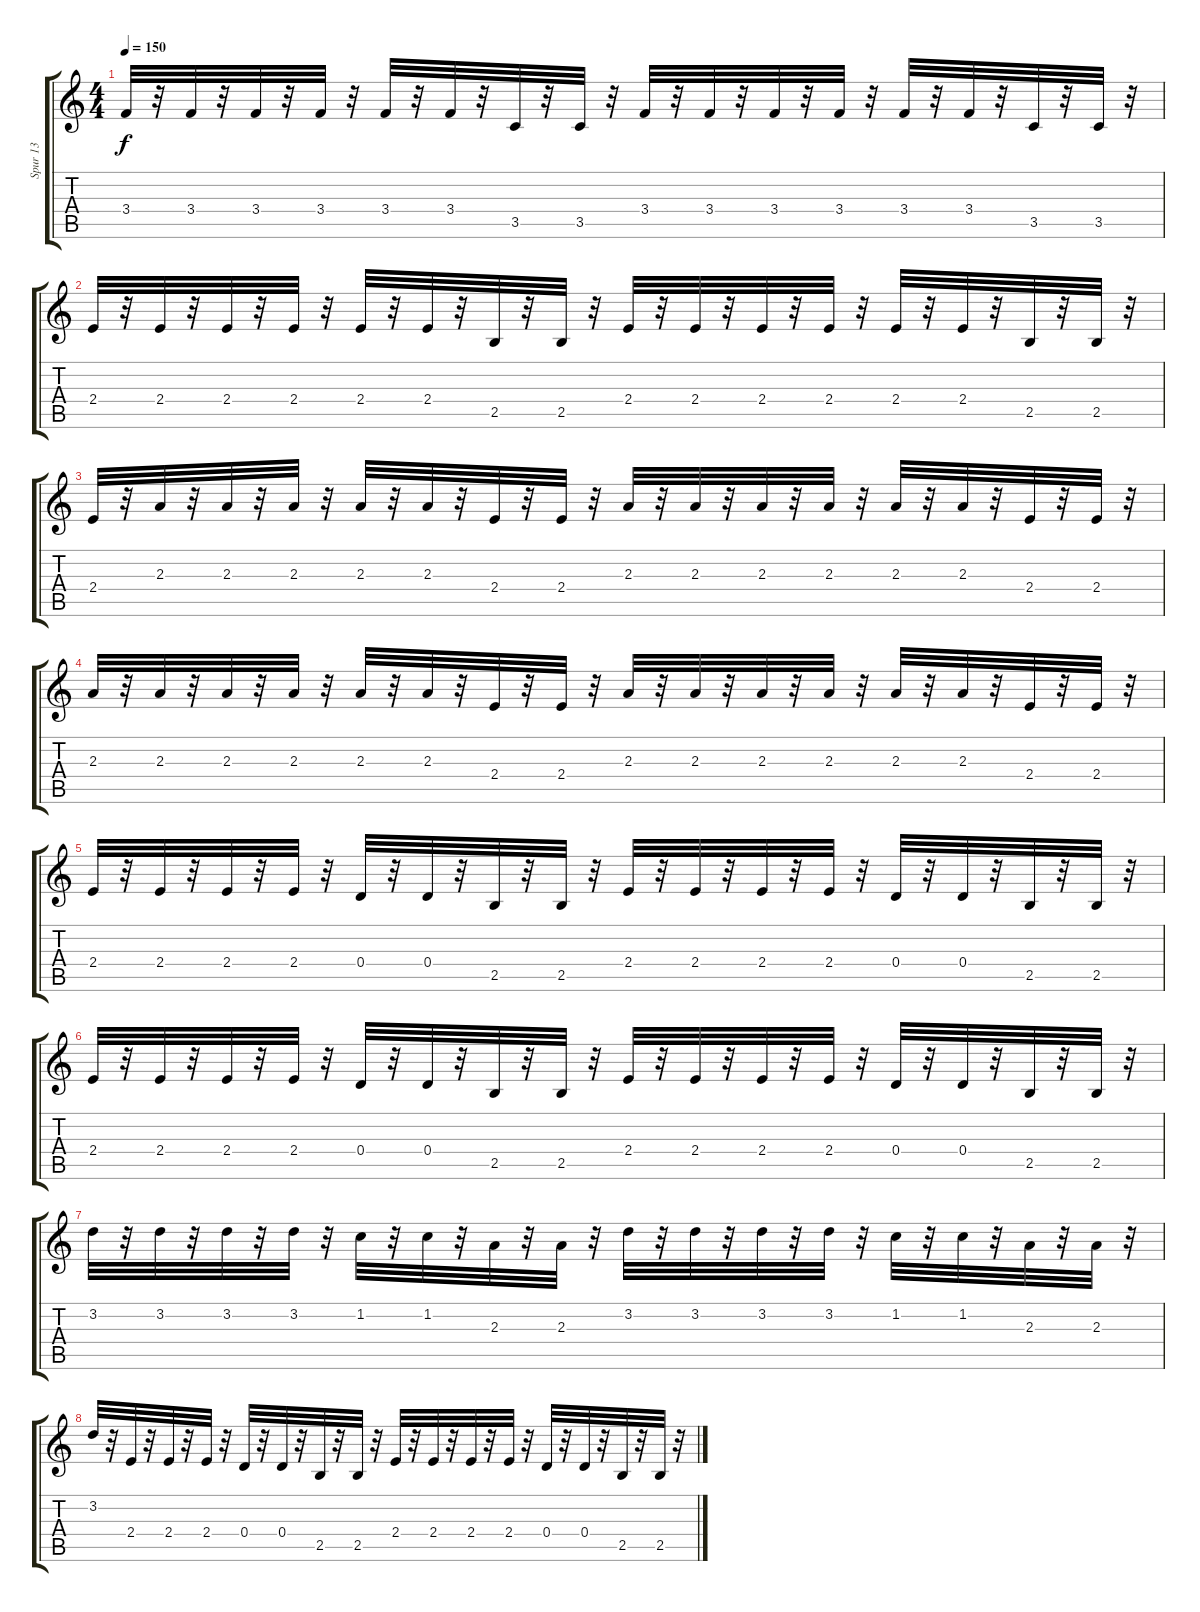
\track ("Spur 13" "Spur 13") {instrument synthbass1}
\staff {score tabs}
\tuning (E4 B3 G3 D3 A2 E2) {hide}
\ts (4 4)
\tempo 150
\clef g2
\ks c
3.4.32{dy f} r.32 3.4.32 r.32 3.4.32 r.32 3.4.32 r.32 3.4.32 r.32 3.4.32 r.32 3.5.32 r.32 3.5.32 r.32 3.4.32 r.32 3.4.32 r.32 3.4.32 r.32 3.4.32 r.32 3.4.32 r.32 3.4.32 r.32 3.5.32 r.32 3.5.32 r.32 |
2.4.32 r.32 2.4.32 r.32 2.4.32 r.32 2.4.32 r.32 2.4.32 r.32 2.4.32 r.32 2.5.32 r.32 2.5.32 r.32 2.4.32 r.32 2.4.32 r.32 2.4.32 r.32 2.4.32 r.32 2.4.32 r.32 2.4.32 r.32 2.5.32 r.32 2.5.32 r.32 |
2.4.32 r.32 2.3.32 r.32 2.3.32 r.32 2.3.32 r.32 2.3.32 r.32 2.3.32 r.32 2.4.32 r.32 2.4.32 r.32 2.3.32 r.32 2.3.32 r.32 2.3.32 r.32 2.3.32 r.32 2.3.32 r.32 2.3.32 r.32 2.4.32 r.32 2.4.32 r.32 |
2.3.32 r.32 2.3.32 r.32 2.3.32 r.32 2.3.32 r.32 2.3.32 r.32 2.3.32 r.32 2.4.32 r.32 2.4.32 r.32 2.3.32 r.32 2.3.32 r.32 2.3.32 r.32 2.3.32 r.32 2.3.32 r.32 2.3.32 r.32 2.4.32 r.32 2.4.32 r.32 |
2.4.32 r.32 2.4.32 r.32 2.4.32 r.32 2.4.32 r.32 0.4.32 r.32 0.4.32 r.32 2.5.32 r.32 2.5.32 r.32 2.4.32 r.32 2.4.32 r.32 2.4.32 r.32 2.4.32 r.32 0.4.32 r.32 0.4.32 r.32 2.5.32 r.32 2.5.32 r.32 |
2.4.32 r.32 2.4.32 r.32 2.4.32 r.32 2.4.32 r.32 0.4.32 r.32 0.4.32 r.32 2.5.32 r.32 2.5.32 r.32 2.4.32 r.32 2.4.32 r.32 2.4.32 r.32 2.4.32 r.32 0.4.32 r.32 0.4.32 r.32 2.5.32 r.32 2.5.32 r.32 |
3.2.32 r.32 3.2.32 r.32 3.2.32 r.32 3.2.32 r.32 1.2.32 r.32 1.2.32 r.32 2.3.32 r.32 2.3.32 r.32 3.2.32 r.32 3.2.32 r.32 3.2.32 r.32 3.2.32 r.32 1.2.32 r.32 1.2.32 r.32 2.3.32 r.32 2.3.32 r.32 |
3.2.32 r.32 2.4.32 r.32 2.4.32 r.32 2.4.32 r.32 0.4.32 r.32 0.4.32 r.32 2.5.32 r.32 2.5.32 r.32 2.4.32 r.32 2.4.32 r.32 2.4.32 r.32 2.4.32 r.32 0.4.32 r.32 0.4.32 r.32 2.5.32 r.32 2.5.32 r.32
